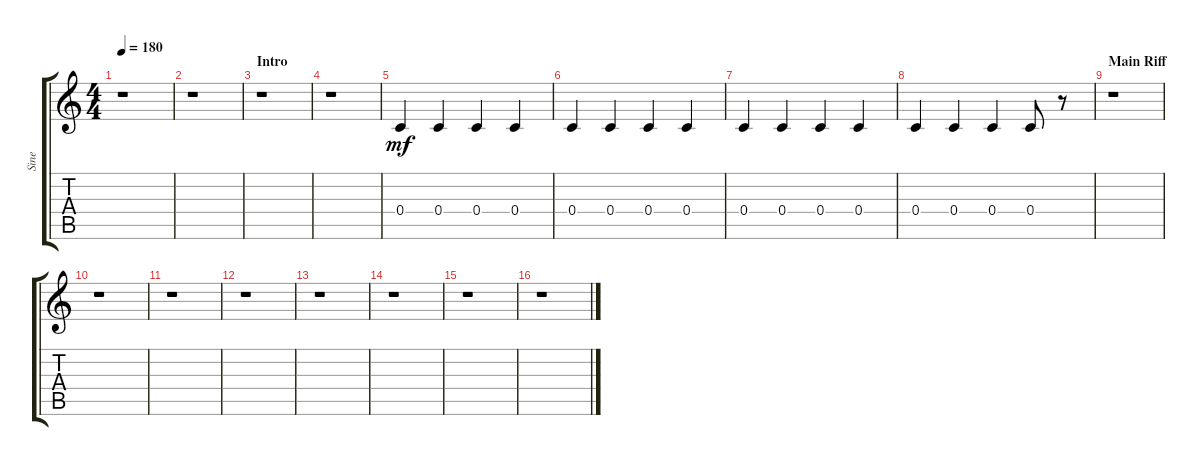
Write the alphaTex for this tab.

\track ("Sine" "Sine") {instrument electricguitarclean}
\staff {score tabs}
\tuning (D4 A3 F3 C3 G2 C2) {hide}
\ts (4 4)
\tempo 180
\clef g2
\ks aminor
r.1{dy mf instrument electricguitarclean} |
r.1 |
\section ("" "Intro")
r.1 |
r.1 |
0.4.4 0.4.4 0.4.4 0.4.4 |
0.4.4 0.4.4 0.4.4 0.4.4 |
0.4.4 0.4.4 0.4.4 0.4.4 |
0.4.4 0.4.4 0.4.4 0.4.8 r.8 |
\section ("" "Main Riff")
r.1 |
r.1 |
r.1 |
r.1 |
r.1 |
r.1 |
r.1 |
r.1
